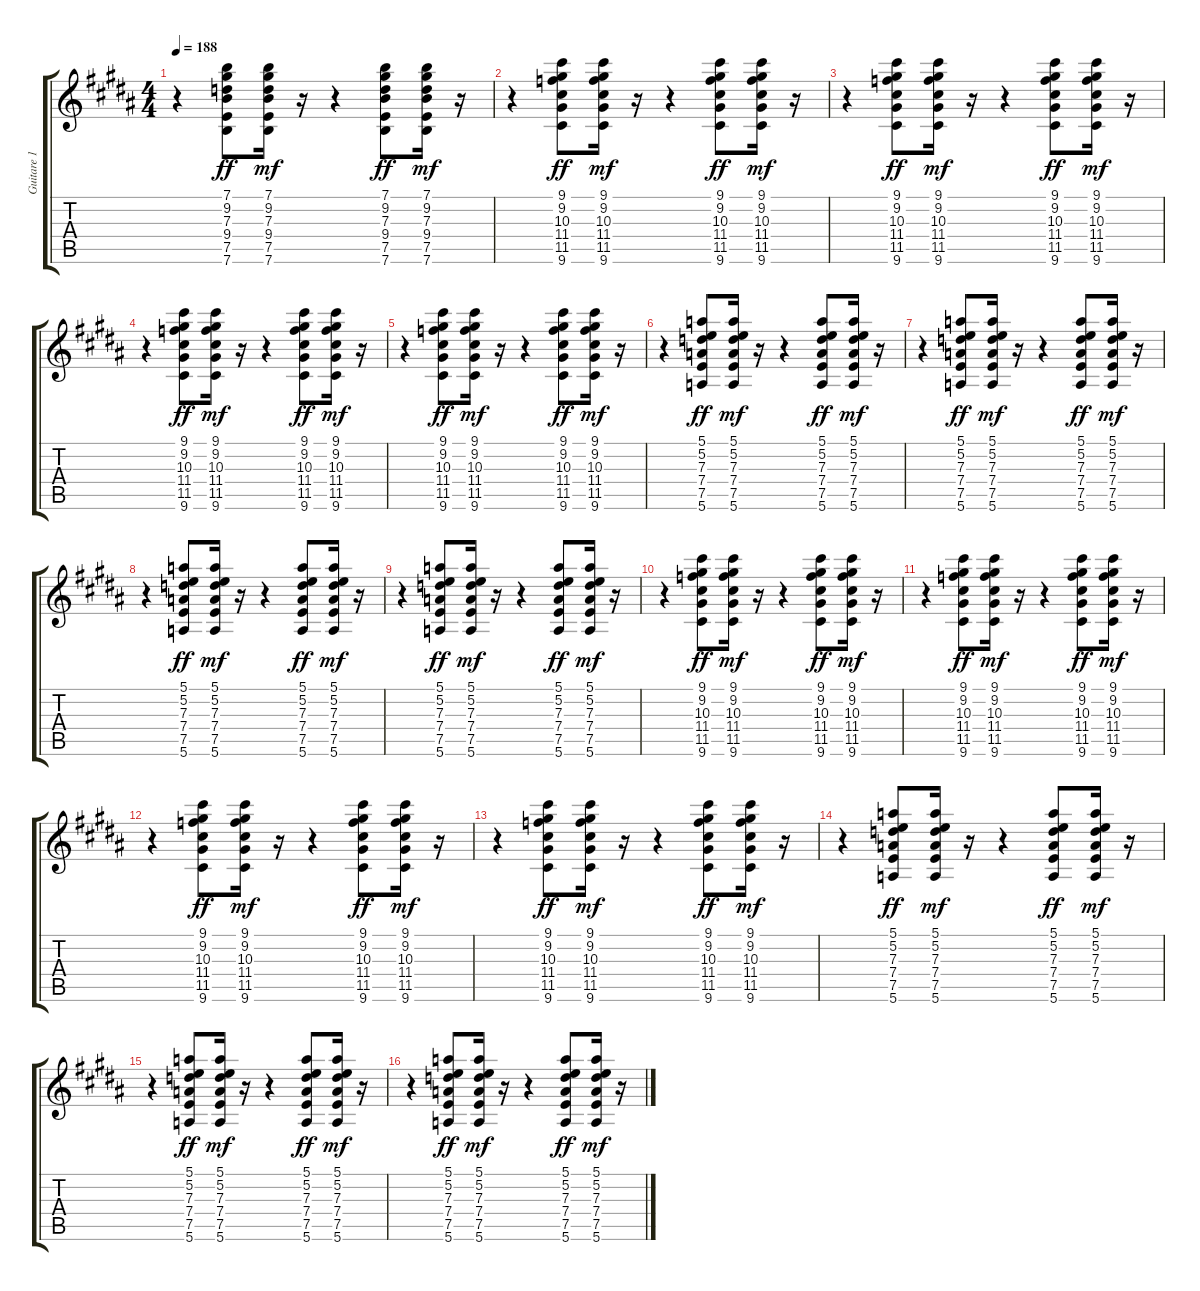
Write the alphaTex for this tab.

\track ("Guitare 1" "Guitare 1") {instrument electricguitarmuted}
\staff {score tabs}
\tuning (E4 B3 G3 D3 A2 E2) {hide}
\ts (4 4)
\tempo 188
\clef g2
\ks b
r.4{dy mf} (7.1 9.2 7.3 9.4 7.5 7.6).8{dy ff} (7.1 9.2 7.3 9.4 7.5 7.6).16{dy mf} r.16 r.4 (7.1 9.2 7.3 9.4 7.5 7.6).8{dy ff} (7.1 9.2 7.3 9.4 7.5 7.6).16{dy mf} r.16 |
r.4 (9.1 9.2 10.3 11.4 11.5 9.6).8{dy ff} (9.1 9.2 10.3 11.4 11.5 9.6).16{dy mf} r.16 r.4 (9.1 9.2 10.3 11.4 11.5 9.6).8{dy ff} (9.1 9.2 10.3 11.4 11.5 9.6).16{dy mf} r.16 |
r.4 (9.1 9.2 10.3 11.4 11.5 9.6).8{dy ff} (9.1 9.2 10.3 11.4 11.5 9.6).16{dy mf} r.16 r.4 (9.1 9.2 10.3 11.4 11.5 9.6).8{dy ff} (9.1 9.2 10.3 11.4 11.5 9.6).16{dy mf} r.16 |
r.4 (9.1 9.2 10.3 11.4 11.5 9.6).8{dy ff} (9.1 9.2 10.3 11.4 11.5 9.6).16{dy mf} r.16 r.4 (9.1 9.2 10.3 11.4 11.5 9.6).8{dy ff} (9.1 9.2 10.3 11.4 11.5 9.6).16{dy mf} r.16 |
r.4 (9.1 9.2 10.3 11.4 11.5 9.6).8{dy ff} (9.1 9.2 10.3 11.4 11.5 9.6).16{dy mf} r.16 r.4 (9.1 9.2 10.3 11.4 11.5 9.6).8{dy ff} (9.1 9.2 10.3 11.4 11.5 9.6).16{dy mf} r.16 |
r.4 (5.1 5.2 7.3 7.4 7.5 5.6).8{dy ff} (5.1 5.2 7.3 7.4 7.5 5.6).16{dy mf} r.16 r.4 (5.1 5.2 7.3 7.4 7.5 5.6).8{dy ff} (5.1 5.2 7.3 7.4 7.5 5.6).16{dy mf} r.16 |
r.4 (5.1 5.2 7.3 7.4 7.5 5.6).8{dy ff} (5.1 5.2 7.3 7.4 7.5 5.6).16{dy mf} r.16 r.4 (5.1 5.2 7.3 7.4 7.5 5.6).8{dy ff} (5.1 5.2 7.3 7.4 7.5 5.6).16{dy mf} r.16 |
r.4 (5.1 5.2 7.3 7.4 7.5 5.6).8{dy ff} (5.1 5.2 7.3 7.4 7.5 5.6).16{dy mf} r.16 r.4 (5.1 5.2 7.3 7.4 7.5 5.6).8{dy ff} (5.1 5.2 7.3 7.4 7.5 5.6).16{dy mf} r.16 |
r.4 (5.1 5.2 7.3 7.4 7.5 5.6).8{dy ff} (5.1 5.2 7.3 7.4 7.5 5.6).16{dy mf} r.16 r.4 (5.1 5.2 7.3 7.4 7.5 5.6).8{dy ff} (5.1 5.2 7.3 7.4 7.5 5.6).16{dy mf} r.16 |
r.4 (9.1 9.2 10.3 11.4 11.5 9.6).8{dy ff} (9.1 9.2 10.3 11.4 11.5 9.6).16{dy mf} r.16 r.4 (9.1 9.2 10.3 11.4 11.5 9.6).8{dy ff} (9.1 9.2 10.3 11.4 11.5 9.6).16{dy mf} r.16 |
r.4 (9.1 9.2 10.3 11.4 11.5 9.6).8{dy ff} (9.1 9.2 10.3 11.4 11.5 9.6).16{dy mf} r.16 r.4 (9.1 9.2 10.3 11.4 11.5 9.6).8{dy ff} (9.1 9.2 10.3 11.4 11.5 9.6).16{dy mf} r.16 |
r.4 (9.1 9.2 10.3 11.4 11.5 9.6).8{dy ff} (9.1 9.2 10.3 11.4 11.5 9.6).16{dy mf} r.16 r.4 (9.1 9.2 10.3 11.4 11.5 9.6).8{dy ff} (9.1 9.2 10.3 11.4 11.5 9.6).16{dy mf} r.16 |
r.4 (9.1 9.2 10.3 11.4 11.5 9.6).8{dy ff} (9.1 9.2 10.3 11.4 11.5 9.6).16{dy mf} r.16 r.4 (9.1 9.2 10.3 11.4 11.5 9.6).8{dy ff} (9.1 9.2 10.3 11.4 11.5 9.6).16{dy mf} r.16 |
r.4 (5.1 5.2 7.3 7.4 7.5 5.6).8{dy ff} (5.1 5.2 7.3 7.4 7.5 5.6).16{dy mf} r.16 r.4 (5.1 5.2 7.3 7.4 7.5 5.6).8{dy ff} (5.1 5.2 7.3 7.4 7.5 5.6).16{dy mf} r.16 |
r.4 (5.1 5.2 7.3 7.4 7.5 5.6).8{dy ff} (5.1 5.2 7.3 7.4 7.5 5.6).16{dy mf} r.16 r.4 (5.1 5.2 7.3 7.4 7.5 5.6).8{dy ff} (5.1 5.2 7.3 7.4 7.5 5.6).16{dy mf} r.16 |
r.4 (5.1 5.2 7.3 7.4 7.5 5.6).8{dy ff} (5.1 5.2 7.3 7.4 7.5 5.6).16{dy mf} r.16 r.4 (5.1 5.2 7.3 7.4 7.5 5.6).8{dy ff} (5.1 5.2 7.3 7.4 7.5 5.6).16{dy mf} r.16
